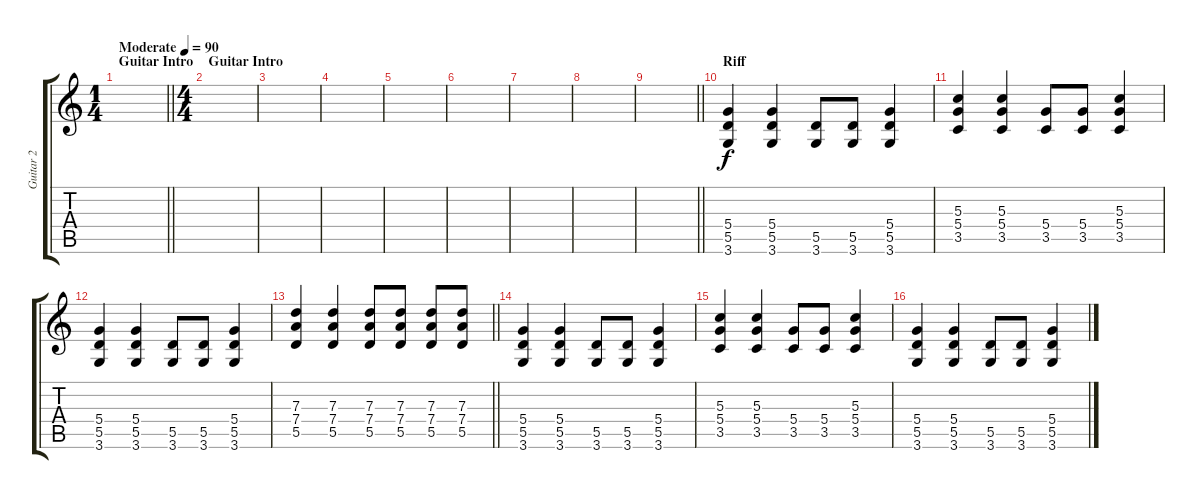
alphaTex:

\track ("Guitar 2" "Guitar 2") {instrument distortionguitar}
\staff {score tabs}
\tuning (E4 B3 G3 D3 A2 E2) {hide}
\ts (1 4)
\section ("" "Guitar Intro")
\tempo (90 "Moderate")
\clef g2
\barLineRight lightlight
\ks c
|
\ts (4 4)
\section ("" "Guitar Intro")
|
|
|
|
|
|
|
\barLineRight lightlight
|
\section ("" "Riff")
(5.4 5.5 3.6).4 (5.4 5.5 3.6).4 (5.5 3.6).8 (5.5 3.6).8 (5.4 5.5 3.6).4 |
(5.3 5.4 3.5).4 (5.3 5.4 3.5).4 (5.4 3.5).8 (5.4 3.5).8 (5.3 5.4 3.5).4 |
(5.4 5.5 3.6).4 (5.4 5.5 3.6).4 (5.5 3.6).8 (5.5 3.6).8 (5.4 5.5 3.6).4 |
\barLineRight lightlight
(7.3 7.4 5.5).4 (7.3 7.4 5.5).4 (7.3 7.4 5.5).8 (7.3 7.4 5.5).8 (7.3 7.4 5.5).8 (7.3 7.4 5.5).8 |
(5.4 5.5 3.6).4 (5.4 5.5 3.6).4 (5.5 3.6).8 (5.5 3.6).8 (5.4 5.5 3.6).4 |
(5.3 5.4 3.5).4 (5.3 5.4 3.5).4 (5.4 3.5).8 (5.4 3.5).8 (5.3 5.4 3.5).4 |
(5.4 5.5 3.6).4 (5.4 5.5 3.6).4 (5.5 3.6).8 (5.5 3.6).8 (5.4 5.5 3.6).4
